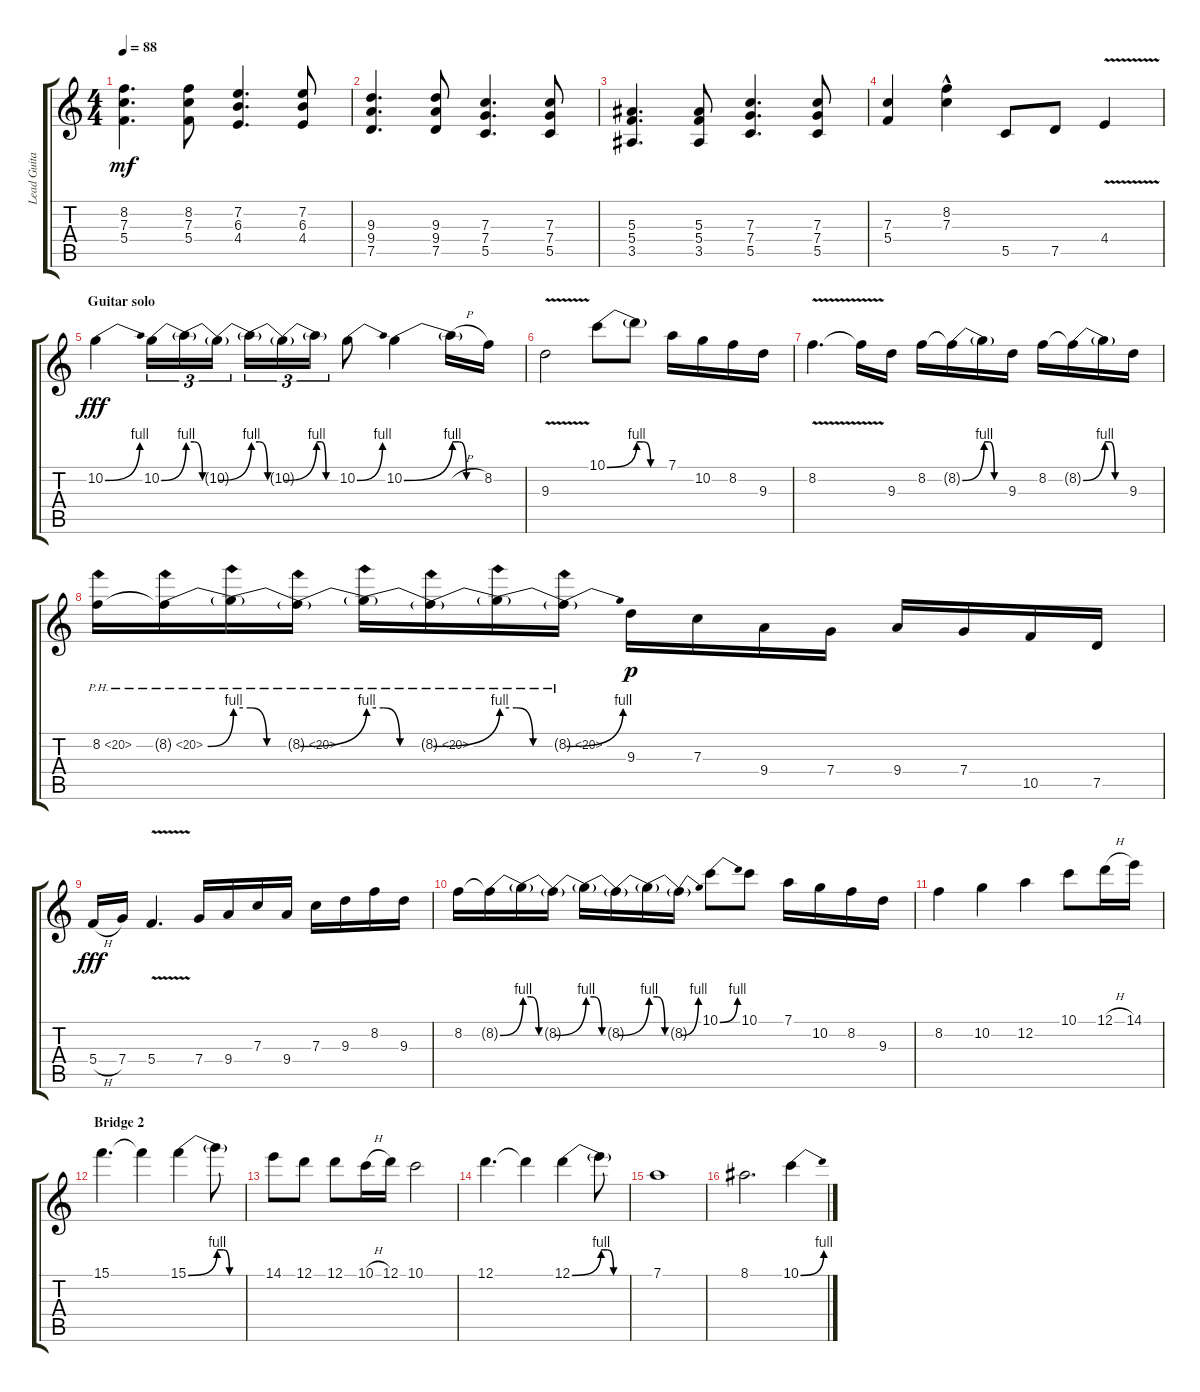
\track ("Lead Guitar" "Lead Guita") {instrument distortionguitar}
\staff {score tabs}
\tuning (D4 A3 F3 C3 G2 D2) {hide}
\ts (4 4)
\tempo 88
\clef g2
\ks c
(8.2 7.3 5.4).4{d dy mf} (8.2 7.3 5.4).8 (7.2 6.3 4.4).4{d} (7.2 6.3 4.4).8 |
(9.3 9.4 7.5).4{d} (9.3 9.4 7.5).8 (7.3 7.4 5.5).4{d} (7.3 7.4 5.5).8 |
(5.3 5.4 3.5).4{d} (5.3 5.4 3.5).8 (7.3 7.4 5.5).4{d} (7.3 7.4 5.5).8 |
(7.3 5.4).4 (8.2{hac} 7.3{hac}).4 5.5.8 7.5.8 4.4{v}.4 |
\section ("" "Guitar solo")
10.2{be (bend 0 0 60 4)}.4{dy fff} 10.2{be (bend 0 0 60 4)}.16{tu (3 2)} 10.2{be (custom 0 4 15 4 30 0 60 0) t}.16{tu (3 2)} 10.2{be (bend 0 0 60 4) t}.16{tu (3 2)} 10.2{be (custom 0 4 15 4 30 0 60 0) t}.16{tu (3 2)} 10.2{be (bend 0 0 60 4) t}.16{tu (3 2)} 10.2{be (custom 0 4 15 4 30 0 60 0) t}.16{tu (3 2)} 10.2{be (bend 0 0 60 4)}.8 10.2{be (bend 0 0 60 4)}.4 10.2{be (custom 0 4 15 4 30 0 60 0) h t}.16 8.2.16 |
9.3{v}.2 10.1{be (bend 0 0 60 4)}.8 10.1{be (custom 0 4 15 4 30 0 60 0) t}.8 7.1.16 10.2.16 8.2.16 9.3.16 |
8.2{v}.4{d} 8.2{v t}.16 9.3.16 8.2.16 8.2{be (bend 0 0 60 4) t}.16 8.2{be (custom 0 4 15 4 30 0 60 0) t}.16 9.3.16 8.2.16 8.2{be (bend 0 0 60 4) t}.16 8.2{be (custom 0 4 15 4 30 0 60 0) t}.16 9.3.16 |
8.2{ph 12}.16 8.2{be (bend 0 0 60 4) ph 12 t}.16 8.2{be (custom 0 4 15 4 30 0 60 0) ph 12 t}.16 8.2{be (bend 0 0 60 4) ph 12 t}.16 8.2{be (custom 0 4 15 4 30 0 60 0) ph 12 t}.16 8.2{be (bend 0 0 60 4) ph 12 t}.16 8.2{be (custom 0 4 15 4 30 0 60 0) ph 12 t}.16 8.2{be (bend 0 0 60 4) ph 12 t}.16 9.3.16{dy p} 7.3.16 9.4.16 7.4.16 9.4.16 7.4.16 10.5.16 7.5.16 |
5.4{h}.16{dy fff} 7.4.16 5.4{v}.4{d} 7.4.16 9.4.16 7.3.16 9.4.16 7.3.16 9.3.16 8.2.16 9.3.16 |
8.2.16 8.2{be (bend 0 0 60 4) t}.16 8.2{be (custom 0 4 15 4 30 0 60 0) t}.16 8.2{be (bend 0 0 60 4) t}.16 8.2{be (custom 0 4 15 4 30 0 60 0) t}.16 8.2{be (bend 0 0 60 4) t}.16 8.2{be (custom 0 4 15 4 30 0 60 0) t}.16 8.2{be (bend 0 0 60 4) t}.16 10.1{be (bend 0 0 60 4)}.8 10.1.8 7.1.16 10.2.16 8.2.16 9.3.16 |
8.2.4 10.2.4 12.2.4 10.1.8 12.1{h}.16 14.1.16 |
\section ("" "Bridge 2")
15.1.4{d} 15.1{t}.4 15.1{be (bend 0 0 60 4)}.4 15.1{be (custom 0 4 15 4 30 0 60 0) t}.8 |
14.1.8 12.1.8 12.1.8 10.1{h}.16 12.1.16 10.1.2 |
12.1.4{d} 12.1{t}.4 12.1{be (bend 0 0 60 4)}.4 12.1{be (custom 0 4 15 4 30 0 60 0) t}.8 |
7.1.1 |
8.1.2{d} 10.1{be (bend 0 0 60 4)}.4
